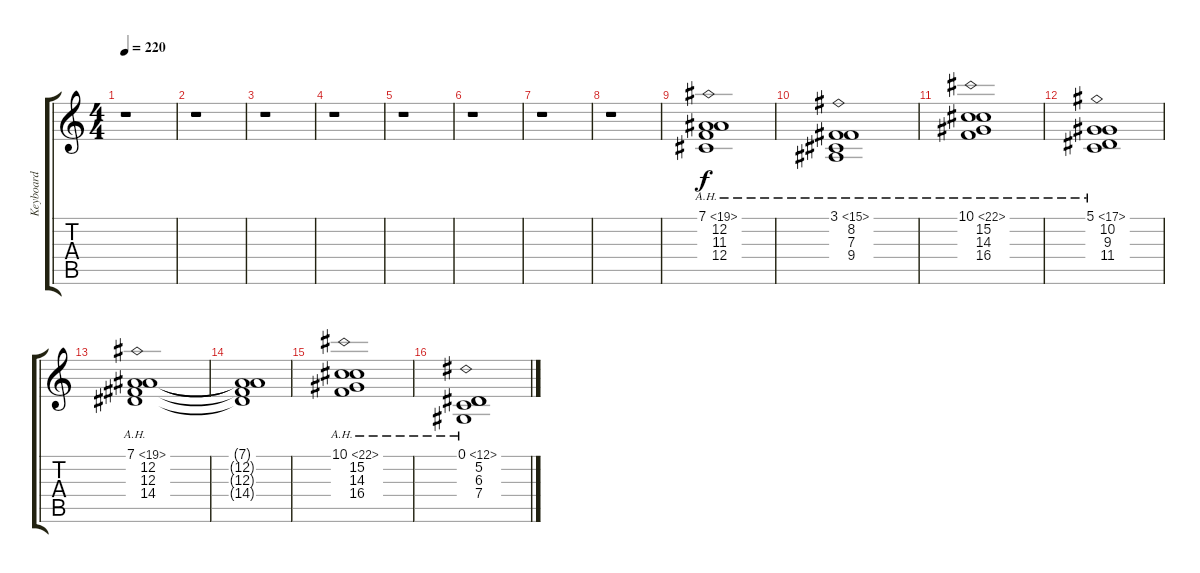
\track ("Keyboard" "Keyboard") {instrument stringensemble1}
\staff {score tabs}
\tuning (Eb4 Bb3 Gb3 Db3 Ab2 Eb2) {hide}
\ts (4 4)
\tempo 220
\clef g2
\ks c
r.1{dy f} |
r.1 |
r.1 |
r.1 |
r.1 |
r.1 |
r.1 |
r.1 |
(7.1{ah 12} 12.2 11.3 12.4).1 |
(3.1{ah 12} 8.2 7.3 9.4).1 |
(10.1{ah 12} 15.2 14.3 16.4).1 |
(5.1{ah 12} 10.2 9.3 11.4).1 |
(7.1{ah 12} 12.2 12.3 14.4).1 |
(7.1{t} 12.2{t} 12.3{t} 14.4{t}).1 |
(10.1{ah 12} 15.2 14.3 16.4).1 |
(0.1{ah 12} 5.2 6.3 7.4).1
